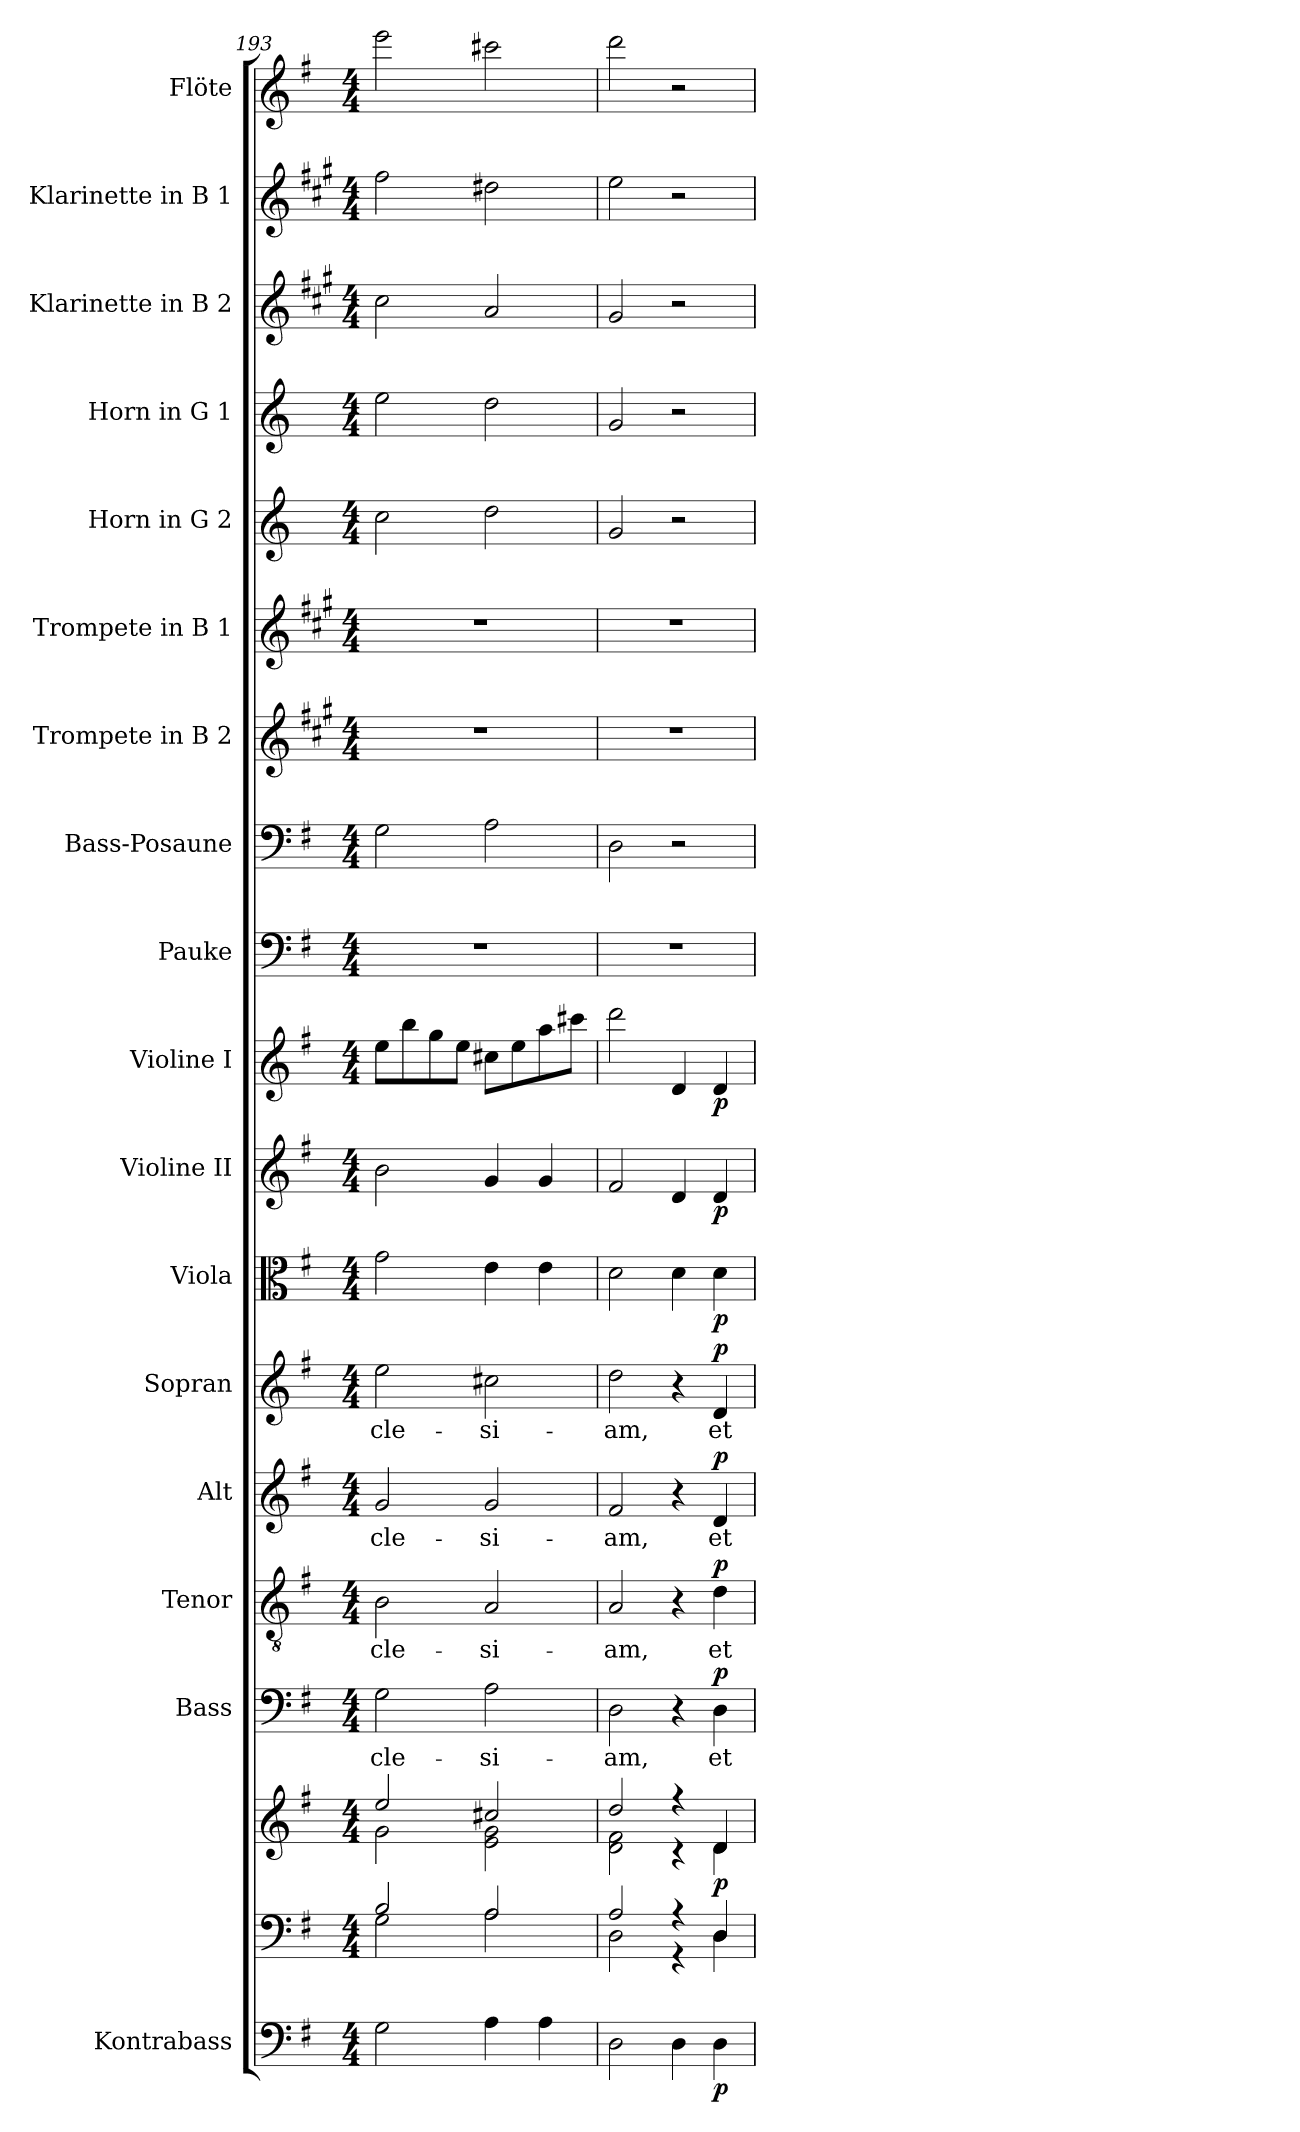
**kern	**dynam	**kern	**kern	**dynam	**kern	**text	**dynam	**kern	**text	**dynam	**kern	**text	**dynam	**kern	**text	**dynam	**kern	**dynam	**kern	**dynam	**kern	**dynam	**kern	**kern	**kern	**kern	**kern	**kern	**kern	**kern	**kern
*part18	*part18	*part17	*part17	*part17	*part16	*part16	*part16	*part15	*part15	*part15	*part14	*part14	*part14	*part13	*part13	*part13	*part12	*part12	*part11	*part11	*part10	*part10	*part9	*part8	*part7	*part6	*part5	*part4	*part3	*part2	*part1
*staff19	*staff19	*staff18	*staff17	*staff17/18	*staff16	*staff16	*staff16	*staff15	*staff15	*staff15	*staff14	*staff14	*staff14	*staff13	*staff13	*staff13	*staff12	*staff12	*staff11	*staff11	*staff10	*staff10	*staff9	*staff8	*staff7	*staff6	*staff5	*staff4	*staff3	*staff2	*staff1
*I"Kontrabass	*	*	*	*	*I"Bass	*	*	*I"Tenor	*	*	*I"Alt	*	*	*I"Sopran	*	*	*I"Viola	*	*I"Violine II	*	*I"Violine I	*	*I"Pauke	*I"Bass-Posaune	*I"Trompete in B 2	*I"Trompete in B 1	*I"Horn in G 2	*I"Horn in G 1	*I"Klarinette in B 2	*I"Klarinette in B 1	*I"Flöte
*I'Kb.	*	*	*	*	*I'B	*	*	*I'T	*	*	*I'A	*	*	*I'S	*	*	*I'Vla.	*	*I'Vl. II	*	*I'Vl. I	*	*I'Pk.	*I'B. Pos.	*	*	*I'Hrn. 2	*I'Hrn. 1	*	*	*I'Fl.
*clefF4	*	*clefF4	*clefG2	*	*clefF4	*	*	*clefGv2	*	*	*clefG2	*	*	*clefG2	*	*	*clefC3	*	*clefG2	*	*clefG2	*	*clefF4	*clefF4	*clefG2	*clefG2	*clefG2	*clefG2	*clefG2	*clefG2	*clefG2
*ITrd7c12	*	*	*	*	*	*	*	*	*	*	*	*	*	*	*	*	*	*	*	*	*	*	*	*	*ITrd1c2	*ITrd1c2	*ITrd3c5	*ITrd3c5	*ITrd1c2	*ITrd1c2	*
*k[f#]	*	*k[f#]	*k[f#]	*	*k[f#]	*	*	*k[f#]	*	*	*k[f#]	*	*	*k[f#]	*	*	*k[f#]	*	*k[f#]	*	*k[f#]	*	*k[f#]	*k[f#]	*k[f#]	*k[f#]	*k[f#]	*k[f#]	*k[f#]	*k[f#]	*k[f#]
*G:	*	*G:	*G:	*	*G:	*	*	*G:	*	*	*G:	*	*	*G:	*	*	*G:	*	*G:	*	*G:	*	*G:	*G:	*G:	*G:	*G:	*G:	*G:	*G:	*G:
*M4/4	*	*M4/4	*M4/4	*	*M4/4	*	*	*M4/4	*	*	*M4/4	*	*	*M4/4	*	*	*M4/4	*	*M4/4	*	*M4/4	*	*M4/4	*M4/4	*M4/4	*M4/4	*M4/4	*M4/4	*M4/4	*M4/4	*M4/4
=193	=193	=193	=193	=193	=193	=193	=193	=193	=193	=193	=193	=193	=193	=193	=193	=193	=193	=193	=193	=193	=193	=193	=193	=193	=193	=193	=193	=193	=193	=193	=193
*	*	*^	*^	*	*	*	*	*	*	*	*	*	*	*	*	*	*	*	*	*	*	*	*	*	*	*	*	*	*	*	*
!	!	!	!	!	!	!	!	!LO:LY:b	!	!	!LO:LY:b	!	!	!LO:LY:b	!	!	!LO:LY:b	!	!	!	!	!	!	!	!	!	!	!	!	!	!	!	!
2GG\	.	2B/	2G\	2ee/	2g\	.	2G\	-cle-	.	2B\	-cle-	.	2g/	-cle-	.	2ee\	-cle-	.	2g\	.	2b\	.	8ee\L	.	1r	2G\	1r	1r	2g\	2b\	2b\	2ee\	2eee\
.	.	.	.	.	.	.	.	.	.	.	.	.	.	.	.	.	.	.	.	.	.	.	8bb\	.	.	.	.	.	.	.	.	.	.
.	.	.	.	.	.	.	.	.	.	.	.	.	.	.	.	.	.	.	.	.	.	.	8gg\	.	.	.	.	.	.	.	.	.	.
.	.	.	.	.	.	.	.	.	.	.	.	.	.	.	.	.	.	.	.	.	.	.	8ee\J	.	.	.	.	.	.	.	.	.	.
!	!	!	!	!	!	!	!	!LO:LY:b	!	!	!LO:LY:b	!	!	!LO:LY:b	!	!	!LO:LY:b	!	!	!	!	!	!	!	!	!	!	!	!	!	!	!	!
4AA\	.	2A/	2A\	2cc#X/	2e\ 2g\	.	2A\	-si-	.	2A/	-si-	.	2g/	-si-	.	2cc#X\	-si-	.	4e\	.	4g/	.	8cc#X\L	.	.	2A\	.	.	2a\	2a\	2g/	2cc#X\	2ccc#X\
.	.	.	.	.	.	.	.	.	.	.	.	.	.	.	.	.	.	.	.	.	.	.	8ee\	.	.	.	.	.	.	.	.	.	.
4AA\	.	.	.	.	.	.	.	.	.	.	.	.	.	.	.	.	.	.	4e\	.	4g/	.	8aa\	.	.	.	.	.	.	.	.	.	.
.	.	.	.	.	.	.	.	.	.	.	.	.	.	.	.	.	.	.	.	.	.	.	8ccc#X\J	.	.	.	.	.	.	.	.	.	.
!!LO:PB:g=z
=194	=194	=194	=194	=194	=194	=194	=194	=194	=194	=194	=194	=194	=194	=194	=194	=194	=194	=194	=194	=194	=194	=194	=194	=194	=194	=194	=194	=194	=194	=194	=194	=194	=194
!	!	!	!	!	!	!	!	!LO:LY:b	!	!	!LO:LY:b	!	!	!LO:LY:b	!	!	!LO:LY:b	!	!	!	!	!	!	!	!	!	!	!	!	!	!	!	!
2DD\	.	2A/	2D\	2dd/	2d\ 2f#\	.	2D\	-am,	.	2A/	-am,	.	2f#/	-am,	.	2dd\	-am,	.	2d\	.	2f#/	.	2ddd\	.	1r	2D\	1r	1r	2d/	2d/	2f#/	2dd\	2ddd\
4DD\	.	4r	4r	4r	4r	.	4r	.	.	4r	.	.	4r	.	.	4r	.	.	4d\	.	4d/	.	4d/	.	.	2r	.	.	2r	2r	2r	2r	2r
!	!LO:DY:b	!	!	!	!	!LO:DY:b	!	!LO:LY:b	!LO:DY:a	!	!LO:LY:b	!LO:DY:a	!	!LO:LY:b	!LO:DY:a	!	!LO:LY:b	!LO:DY:a	!	!LO:DY:b	!	!LO:DY:b	!	!LO:DY:b	!	!	!	!	!	!	!	!	!
4DD\	p	4D/	4D\	4d/	4d\	p	4D\	et	p	4d\	et	p	4d/	et	p	4d/	et	p	4d\	p	4d/	p	4d/	p	.	.	.	.	.	.	.	.	.
*	*	*v	*v	*	*	*	*	*	*	*	*	*	*	*	*	*	*	*	*	*	*	*	*	*	*	*	*	*	*	*	*	*	*
*	*	*	*v	*v	*	*	*	*	*	*	*	*	*	*	*	*	*	*	*	*	*	*	*	*	*	*	*	*	*	*	*	*
=	=	=	=	=	=	=	=	=	=	=	=	=	=	=	=	=	=	=	=	=	=	=	=	=	=	=	=	=	=	=	=
*-	*-	*-	*-	*-	*-	*-	*-	*-	*-	*-	*-	*-	*-	*-	*-	*-	*-	*-	*-	*-	*-	*-	*-	*-	*-	*-	*-	*-	*-	*-	*-
